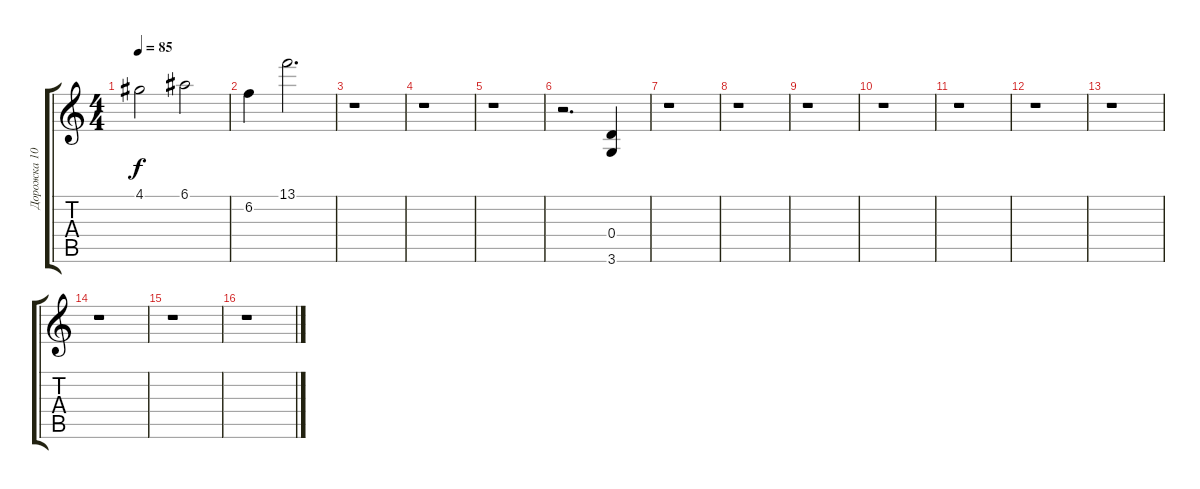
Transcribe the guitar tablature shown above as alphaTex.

\track ("Дорожка 10" "Дорожка 10") {instrument overdrivenguitar}
\staff {score tabs}
\tuning (E4 B3 G3 D3 A2 E2) {hide}
\ts (4 4)
\tempo 85
\clef g2
\ks c
4.1.2{dy f} 6.1.2 |
6.2.4 13.1.2{d} |
r.1 |
r.1 |
r.1 |
r.2{d} (0.4 3.6).4 |
r.1 |
r.1 |
r.1 |
r.1 |
r.1 |
r.1 |
r.1 |
r.1 |
r.1 |
r.1
